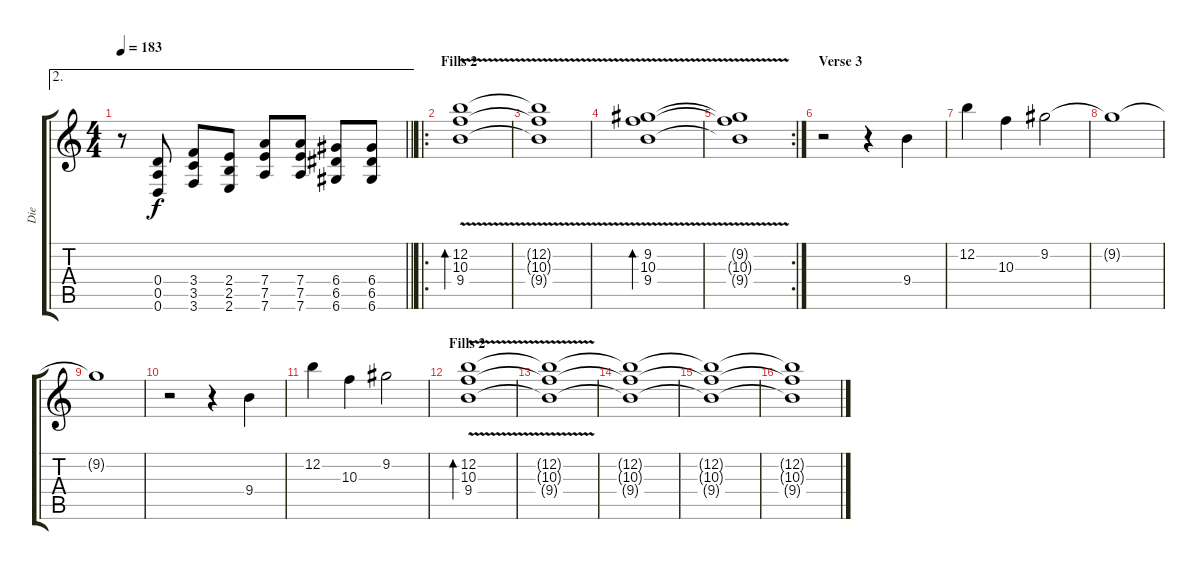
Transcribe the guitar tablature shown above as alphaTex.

\track ("Die" "Die") {instrument distortionguitar}
\staff {score tabs}
\tuning (E4 B3 G3 D3 A2 D2) {hide}
\ae 2
\ts (4 4)
\tempo 183
\clef g2
\barLineRight lightlight
\ks c
r.8{dy f} (0.4 0.5 0.6).8 (3.4 3.5 3.6).8 (2.4 2.5 2.6).8 (7.4 7.5 7.6).8 (7.4 7.5 7.6).8 (6.4 6.5 6.6).8 (6.4 6.5 6.6).8 |
\ro
\section ("" "Fills 2")
(12.2 10.3 9.4{v}).1{bd 480 instrument sitar} |
(12.2{t} 10.3{t} 9.4{t}).1 |
(9.2 10.3 9.4{v}).1{bd 480} |
\rc 2
(9.2{t} 10.3{t} 9.4{t}).1 |
\section ("" "Verse 3")
r.2 r.4 9.4.4 |
12.2.4 10.3.4 9.2.2 |
9.2{t}.1 |
9.2{t}.1 |
r.2 r.4 9.4.4 |
12.2.4 10.3.4 9.2.2 |
\section ("" "Fills 2")
(12.2 10.3 9.4{v}).1{bd 480} |
(12.2{t} 10.3{t} 9.4{t}).1 |
(12.2{t} 10.3{t} 9.4{t}).1 |
(12.2{t} 10.3{t} 9.4{t}).1 |
(12.2{t} 10.3{t} 9.4{t}).1
